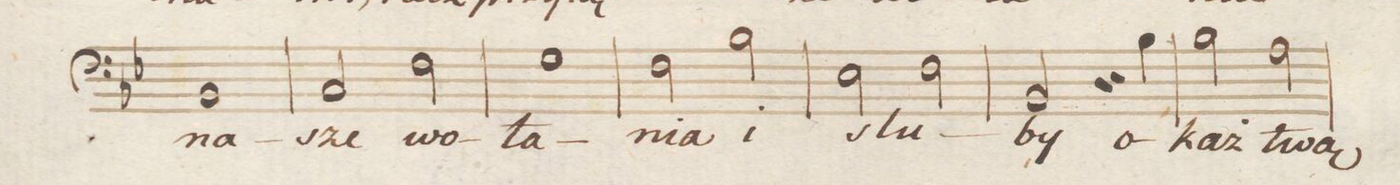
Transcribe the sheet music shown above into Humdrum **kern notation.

**kern	**text	**dynam
*I"Baſso.	*	*
*clefF4	*	*
*k[b-e-]	*	*
*met(c|)	*	*
*M2/2	*	*
1BB-	na-	.
=21	=21	=21
2C/	-sze	.
2F\	wo-	.
=22	=22	=22
1G	-ła-	.
=23	=23	=23
2F\	-nia	.
2B-\	i	.
=24	=24	=24
2E-\	slu-	.
2F\	.	.
=25	=25	=25
2BB-/	-by	.
4r	.	.
4B-\	o-	.
=26	=26	=26
2B-\	-każ	.
2A\	twą	.
=27	=27	=27
*-	*-	*-
